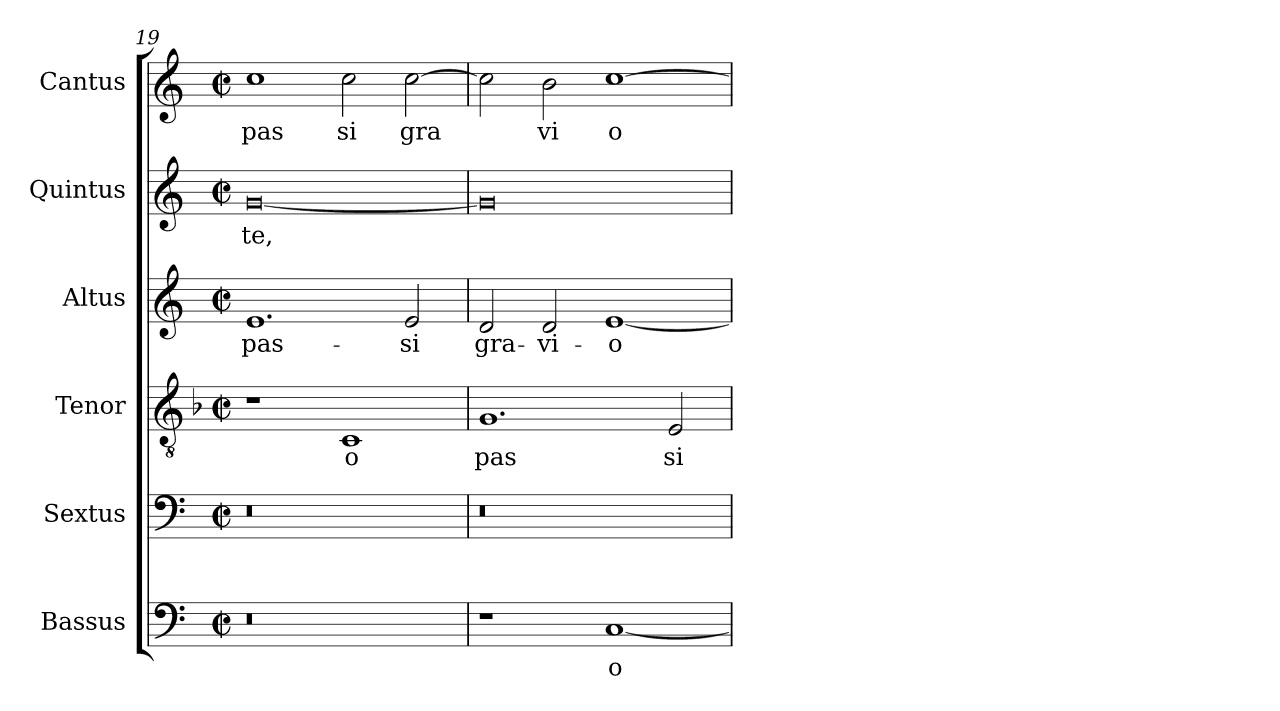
**kern	**text	**kern	**kern	**text	**kern	**text	**kern	**text	**kern	**text
*part6	*part6	*part5	*part4	*part4	*part3	*part3	*part2	*part2	*part1	*part1
*staff6	*staff6	*staff5	*staff4	*staff4	*staff3	*staff3	*staff2	*staff2	*staff1	*staff1
*I"Bassus	*	*I"Sextus	*I"Tenor	*	*I"Altus	*	*I"Quintus	*	*I"Cantus	*
*clefF4	*	*clefF4	*clefGv2	*	*clefG2	*	*clefG2	*	*clefG2	*
*k[]	*	*k[]	*k[b-]	*	*k[]	*	*k[]	*	*k[]	*
*C:	*	*C:	*F:	*	*C:	*	*C:	*	*C:	*
*M2/2	*	*M2/2	*M2/2	*	*M2/2	*	*M2/2	*	*M2/2	*
*met(c|)	*	*met(c|)	*met(c|)	*	*met(c|)	*	*met(c|)	*	*met(c|)	*
=19	=19	=19	=19	=19	=19	=19	=19	=19	=19	=19
!	!	!	!	!	!	!LO:LY:b:cj	!	!LO:LY:b:cj	!	!LO:LY:b:cj
0r	.	0r	1r	.	1.e	pas-	[<0g	te,	1cc	pas
!	!	!	!	!LO:LY:b:cj	!	!	!	!	!	!LO:LY:b:cj
.	.	.	1C	o	.	.	.	.	2cc\	si
!	!	!	!	!	!	!LO:LY:b:cj	!	!	!	!LO:LY:b:cj
.	.	.	.	.	2e/	-si	.	.	[>2cc\	gra
=20	=20	=20	=20	=20	=20	=20	=20	=20	=20	=20
!	!	!	!	!LO:LY:b:cj	!	!LO:LY:b:cj	!	!LO:LY:b:cj	!	!LO:LY:b:cj
1r	.	0r	1.G	pas	2d/	gra-	0g]	.	2cc\]	.
!	!	!	!	!	!	!LO:LY:b:cj	!	!	!	!LO:LY:b:cj
.	.	.	.	.	2d/	-vi-	.	.	2b\	vi
!	!LO:LY:b:cj	!	!	!	!	!LO:LY:b:cj	!	!	!	!LO:LY:b:cj
[<1C	o	.	.	.	[<1e	-o-	.	.	[>1cc	o
!	!	!	!	!LO:LY:b:cj	!	!	!	!	!	!
.	.	.	2E/	si	.	.	.	.	.	.
=	=	=	=	=	=	=	=	=	=	=
*-	*-	*-	*-	*-	*-	*-	*-	*-	*-	*-
